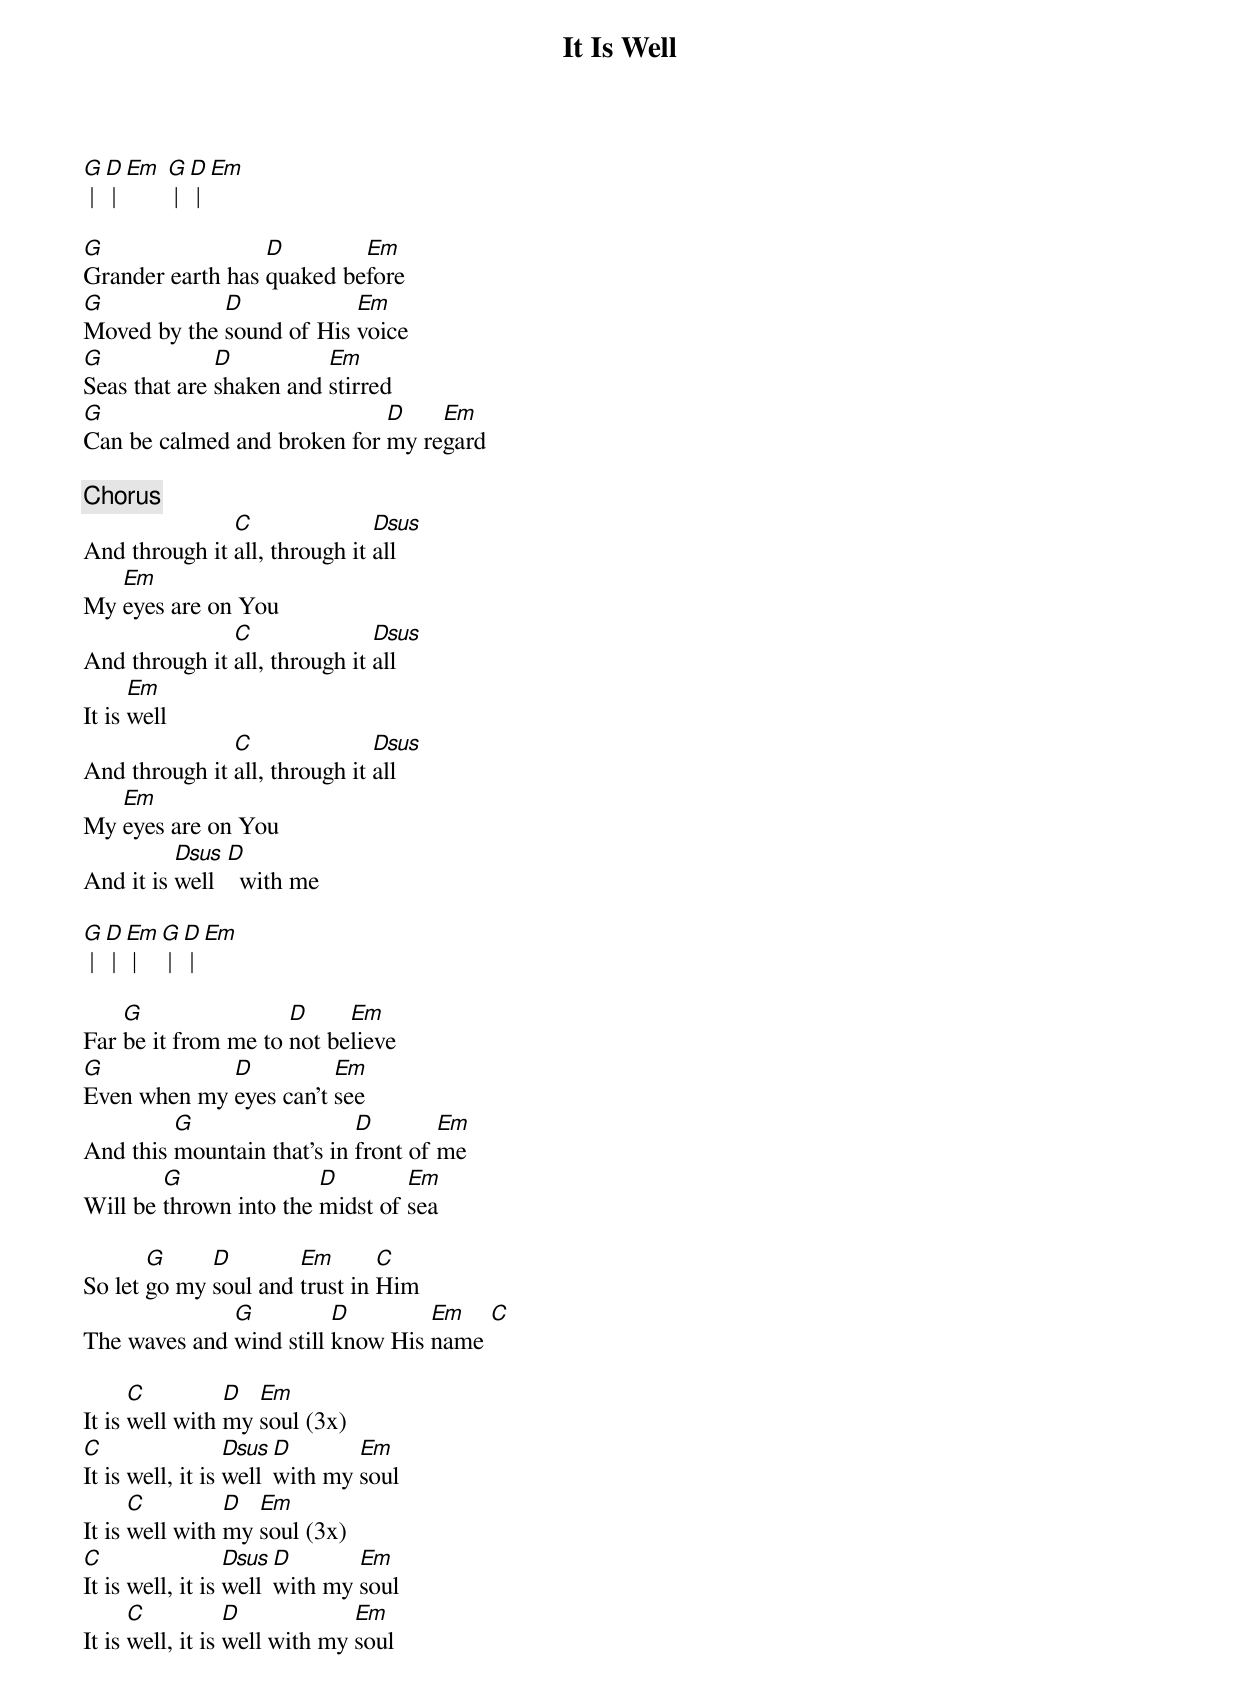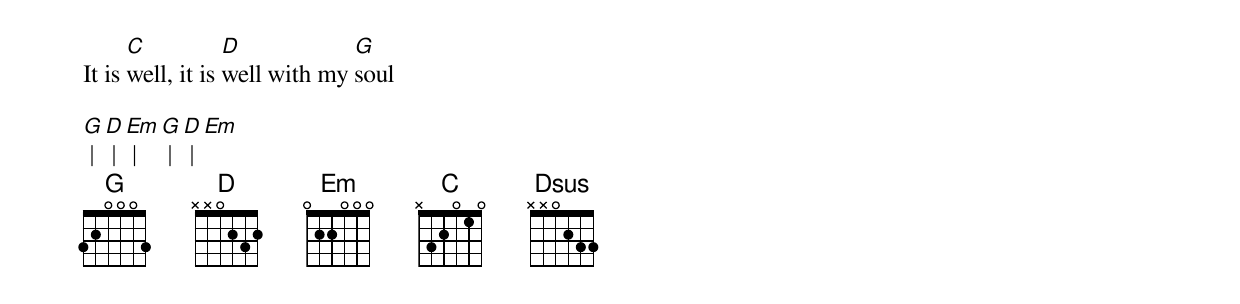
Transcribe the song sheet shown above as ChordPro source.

{Title: It Is Well}
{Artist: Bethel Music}

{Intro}
[G] | [D] | [Em] [G] | [D] | [Em]

{Verse 1}
[G]Grander earth has [D]quaked be[Em]fore
[G]Moved by the [D]sound of His [Em]voice
[G]Seas that are [D]shaken and [Em]stirred
[G]Can be calmed and broken for [D]my re[Em]gard

{Chorus}
And through it [C]all, through it [Dsus]all
My [Em]eyes are on You
And through it [C]all, through it [Dsus]all
It is [Em]well
And through it [C]all, through it [Dsus]all
My [Em]eyes are on You
And it is [Dsus]well  [D]  with me

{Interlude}
[G] | [D] | [Em] | [G] | [D] | [Em]

{Verse 2}
Far [G]be it from me to [D]not be[Em]lieve
[G]Even when my [D]eyes can't [Em]see
And this [G]mountain that's in [D]front of [Em]me
Will be [G]thrown into the [D]midst of [Em]sea

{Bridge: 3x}
So let [G]go my [D]soul and [Em]trust in [C]Him
The waves and [G]wind still [D]know His [Em]name [C]

{Bridge 2}
It is [C]well with [D]my [Em]soul (3x)
[C]It is well, it is [Dsus]well [D]with my [Em]soul
It is [C]well with [D]my [Em]soul (3x)
[C]It is well, it is [Dsus]well [D]with my [Em]soul
It is [C]well, it is [D]well with my [Em]soul
It is [C]well, it is [D]well with my [G]soul

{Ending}
[G] | [D] | [Em] | [G] | [D] | [Em]
